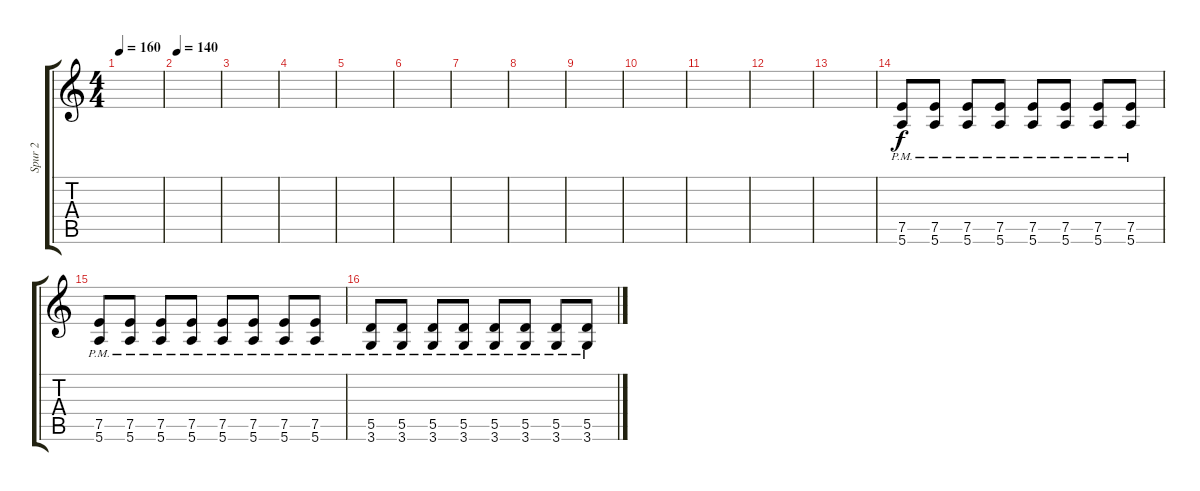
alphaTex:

\track ("Spur 2" "Spur 2") {instrument overdrivenguitar}
\staff {score tabs}
\tuning (E4 B3 G3 D3 A2 E2) {hide}
\ts (4 4)
\tempo 160
\clef g2
\ks c
|
\tempo 140
|
|
|
|
|
|
|
|
|
|
|
|
(7.5{pm} 5.6{pm}).8 (7.5{pm} 5.6{pm}).8 (7.5{pm} 5.6{pm}).8 (7.5{pm} 5.6{pm}).8 (7.5{pm} 5.6{pm}).8 (7.5{pm} 5.6{pm}).8 (7.5{pm} 5.6{pm}).8 (7.5{pm} 5.6{pm}).8 |
(7.5{pm} 5.6{pm}).8 (7.5{pm} 5.6{pm}).8 (7.5{pm} 5.6{pm}).8 (7.5{pm} 5.6{pm}).8 (7.5{pm} 5.6{pm}).8 (7.5{pm} 5.6{pm}).8 (7.5{pm} 5.6{pm}).8 (7.5{pm} 5.6{pm}).8 |
(5.5{pm} 3.6{pm}).8 (5.5{pm} 3.6{pm}).8 (5.5{pm} 3.6{pm}).8 (5.5{pm} 3.6{pm}).8 (5.5{pm} 3.6{pm}).8 (5.5{pm} 3.6{pm}).8 (5.5{pm} 3.6{pm}).8 (5.5{pm} 3.6{pm}).8
